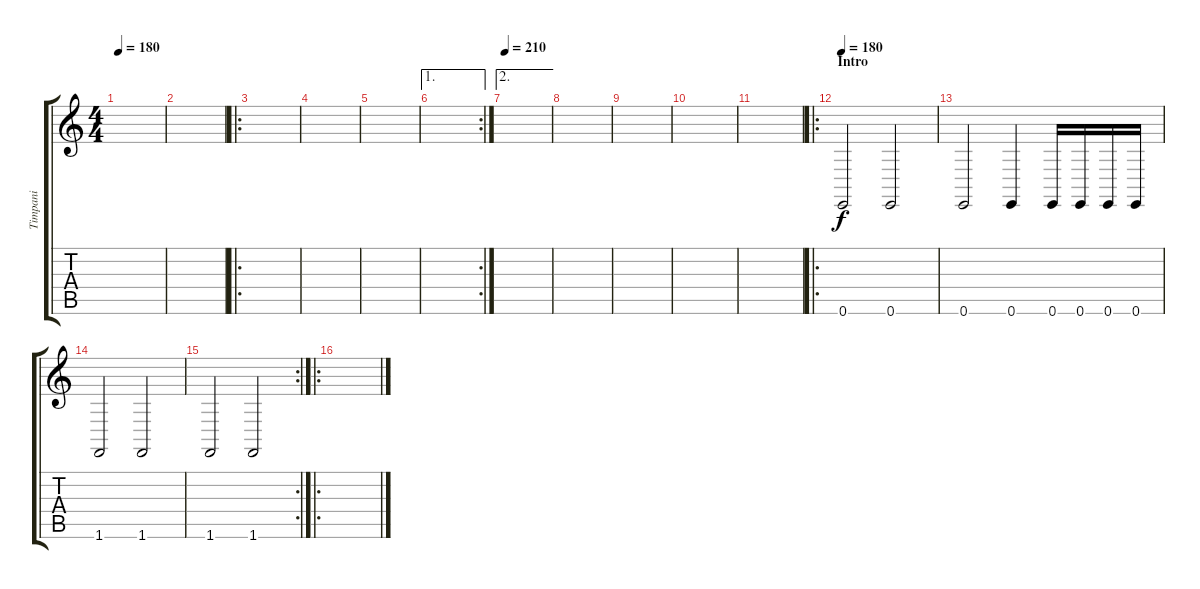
\track ("Timpani" "Timpani") {instrument timpani}
\staff {score tabs}
\tuning (E4 B3 G3 D3 A2 E2) {hide}
\ts (4 4)
\tempo 180
\clef g2
\ks c
|
|
\ro
|
|
|
\ae 1
\rc 2
|
\ae 2
\tempo 210
|
|
|
|
|
\ro
\section ("" "Intro")
\tempo 180
0.6.2 0.6.2 |
0.6.2 0.6.4 0.6.16 0.6.16 0.6.16 0.6.16 |
1.6.2 1.6.2 |
\rc 2
1.6.2 1.6.2 |
\ro
